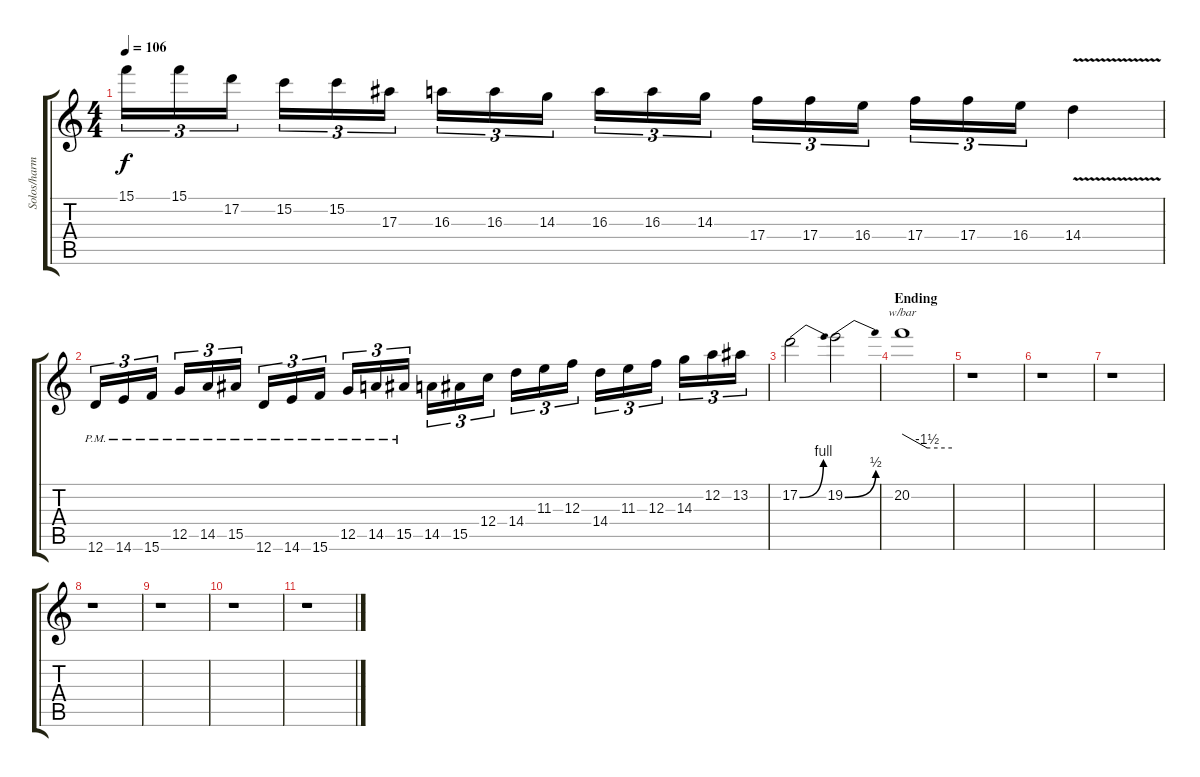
\track ("Solos/harmonies" "Solos/harm") {instrument overdrivenguitar}
\staff {score tabs}
\tuning (D4 A3 F3 C3 G2 D2) {hide}
\ts (4 4)
\tempo 106
\clef g2
\ks c
15.1.16{tu (3 2) dy f} 15.1.16{tu (3 2)} 17.2.16{tu (3 2)} 15.2.16{tu (3 2)} 15.2.16{tu (3 2)} 17.3.16{tu (3 2)} 16.3.16{tu (3 2)} 16.3.16{tu (3 2)} 14.3.16{tu (3 2)} 16.3.16{tu (3 2)} 16.3.16{tu (3 2)} 14.3.16{tu (3 2)} 17.4.16{tu (3 2)} 17.4.16{tu (3 2)} 16.4.16{tu (3 2)} 17.4.16{tu (3 2)} 17.4.16{tu (3 2)} 16.4.16{tu (3 2)} 14.4{v}.4 |
12.6{pm}.16{tu (3 2)} 14.6{pm}.16{tu (3 2)} 15.6{pm}.16{tu (3 2)} 12.5{pm}.16{tu (3 2)} 14.5{pm}.16{tu (3 2)} 15.5{pm}.16{tu (3 2)} 12.6{pm}.16{tu (3 2)} 14.6{pm}.16{tu (3 2)} 15.6{pm}.16{tu (3 2)} 12.5{pm}.16{tu (3 2)} 14.5{pm}.16{tu (3 2)} 15.5{pm}.16{tu (3 2)} 14.5.16{tu (3 2)} 15.5.16{tu (3 2)} 12.4.16{tu (3 2)} 14.4.16{tu (3 2)} 11.3.16{tu (3 2)} 12.3.16{tu (3 2)} 14.4.16{tu (3 2)} 11.3.16{tu (3 2)} 12.3.16{tu (3 2)} 14.3.16{tu (3 2)} 12.2.16{tu (3 2)} 13.2.16{tu (3 2)} |
17.2{be (bend 0 0 60 4)}.2 19.2{be (bend 0 0 60 2)}.2 |
\section ("" "Ending")
20.2.1{tbe (custom default 0 0 30 -6 60 -6)} |
r.1 |
r.1 |
r.1 |
r.1 |
r.1 |
r.1 |
r.1
